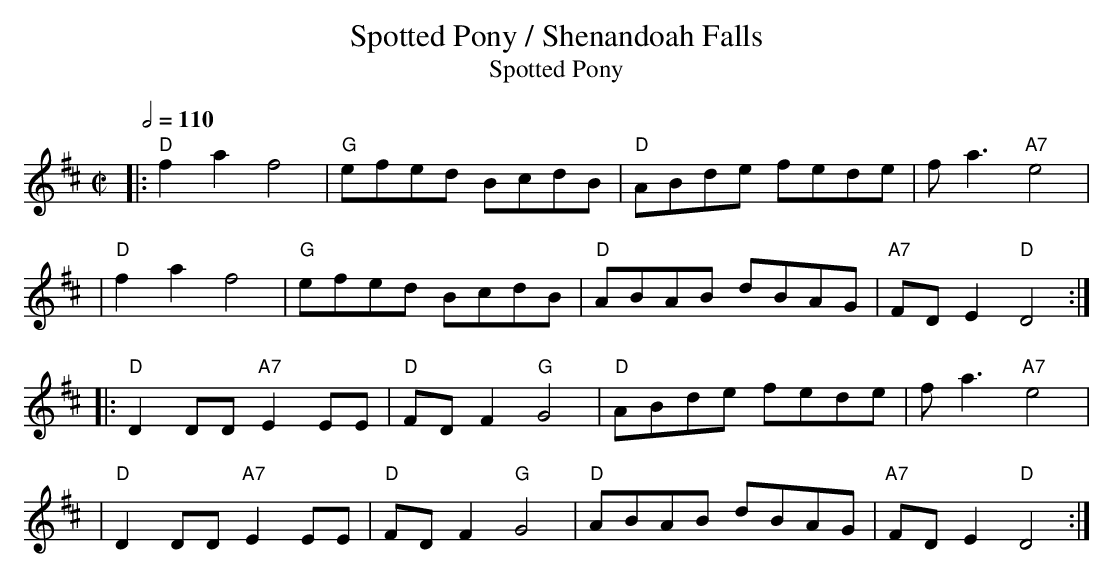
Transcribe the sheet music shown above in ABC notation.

X:1
%%newpage
T:Spotted Pony / Shenandoah Falls
T: Spotted Pony
M: C|
L: 1/8
K: D
Q: 1/2=110
|: "D"f2a2 f4 | "G"efed BcdB | "D"ABde fede | fa3 "A7"e4 |
|  "D"f2a2 f4 | "G"efed BcdB | "D"ABAB dBAG | "A7"FDE2 "D"D4 :|
|: "D"D2DD "A7"E2EE | "D"FDF2 "G"G4 | "D"ABde fede | fa3 "A7"e4 |
|  "D"D2DD "A7"E2EE | "D"FDF2 "G"G4 | "D"ABAB dBAG | "A7"FDE2 "D"D4 :|
T:
